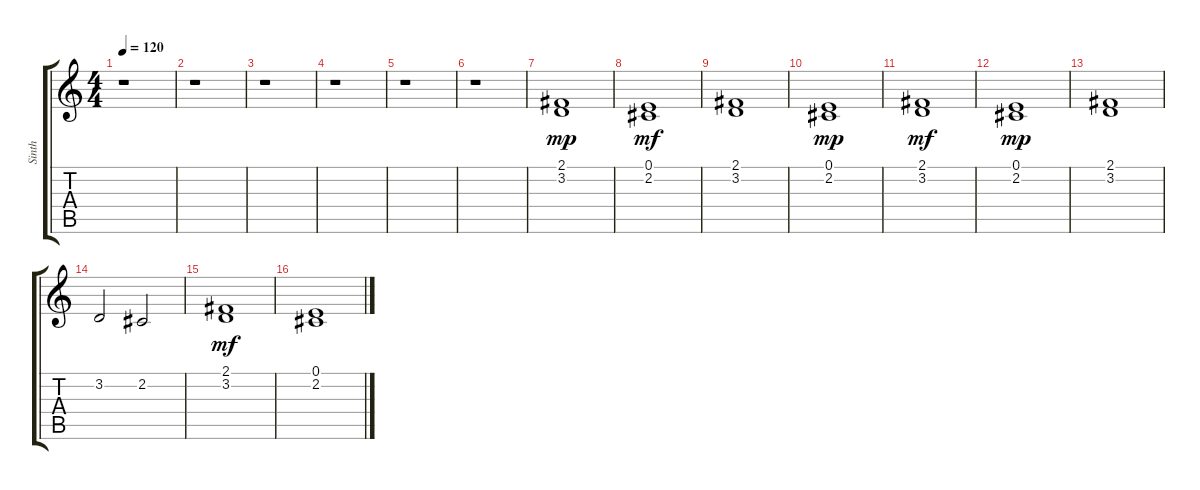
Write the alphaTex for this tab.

\track ("Sinth" "Sinth") {instrument pad2warm}
\staff {score tabs}
\tuning (E4 B3 G3 D3 A2 E2) {hide}
\ts (4 4)
\tempo 120
\clef g2
\ks c
r.1{dy mp} |
r.1 |
r.1 |
r.1 |
r.1 |
r.1 |
(2.1 3.2).1 |
(0.1 2.2).1{dy mf} |
(2.1 3.2).1 |
(0.1 2.2).1{dy mp} |
(2.1 3.2).1{dy mf} |
(0.1 2.2).1{dy mp} |
(2.1 3.2).1 |
3.2.2 2.2.2 |
(2.1 3.2).1{dy mf} |
(0.1 2.2).1
